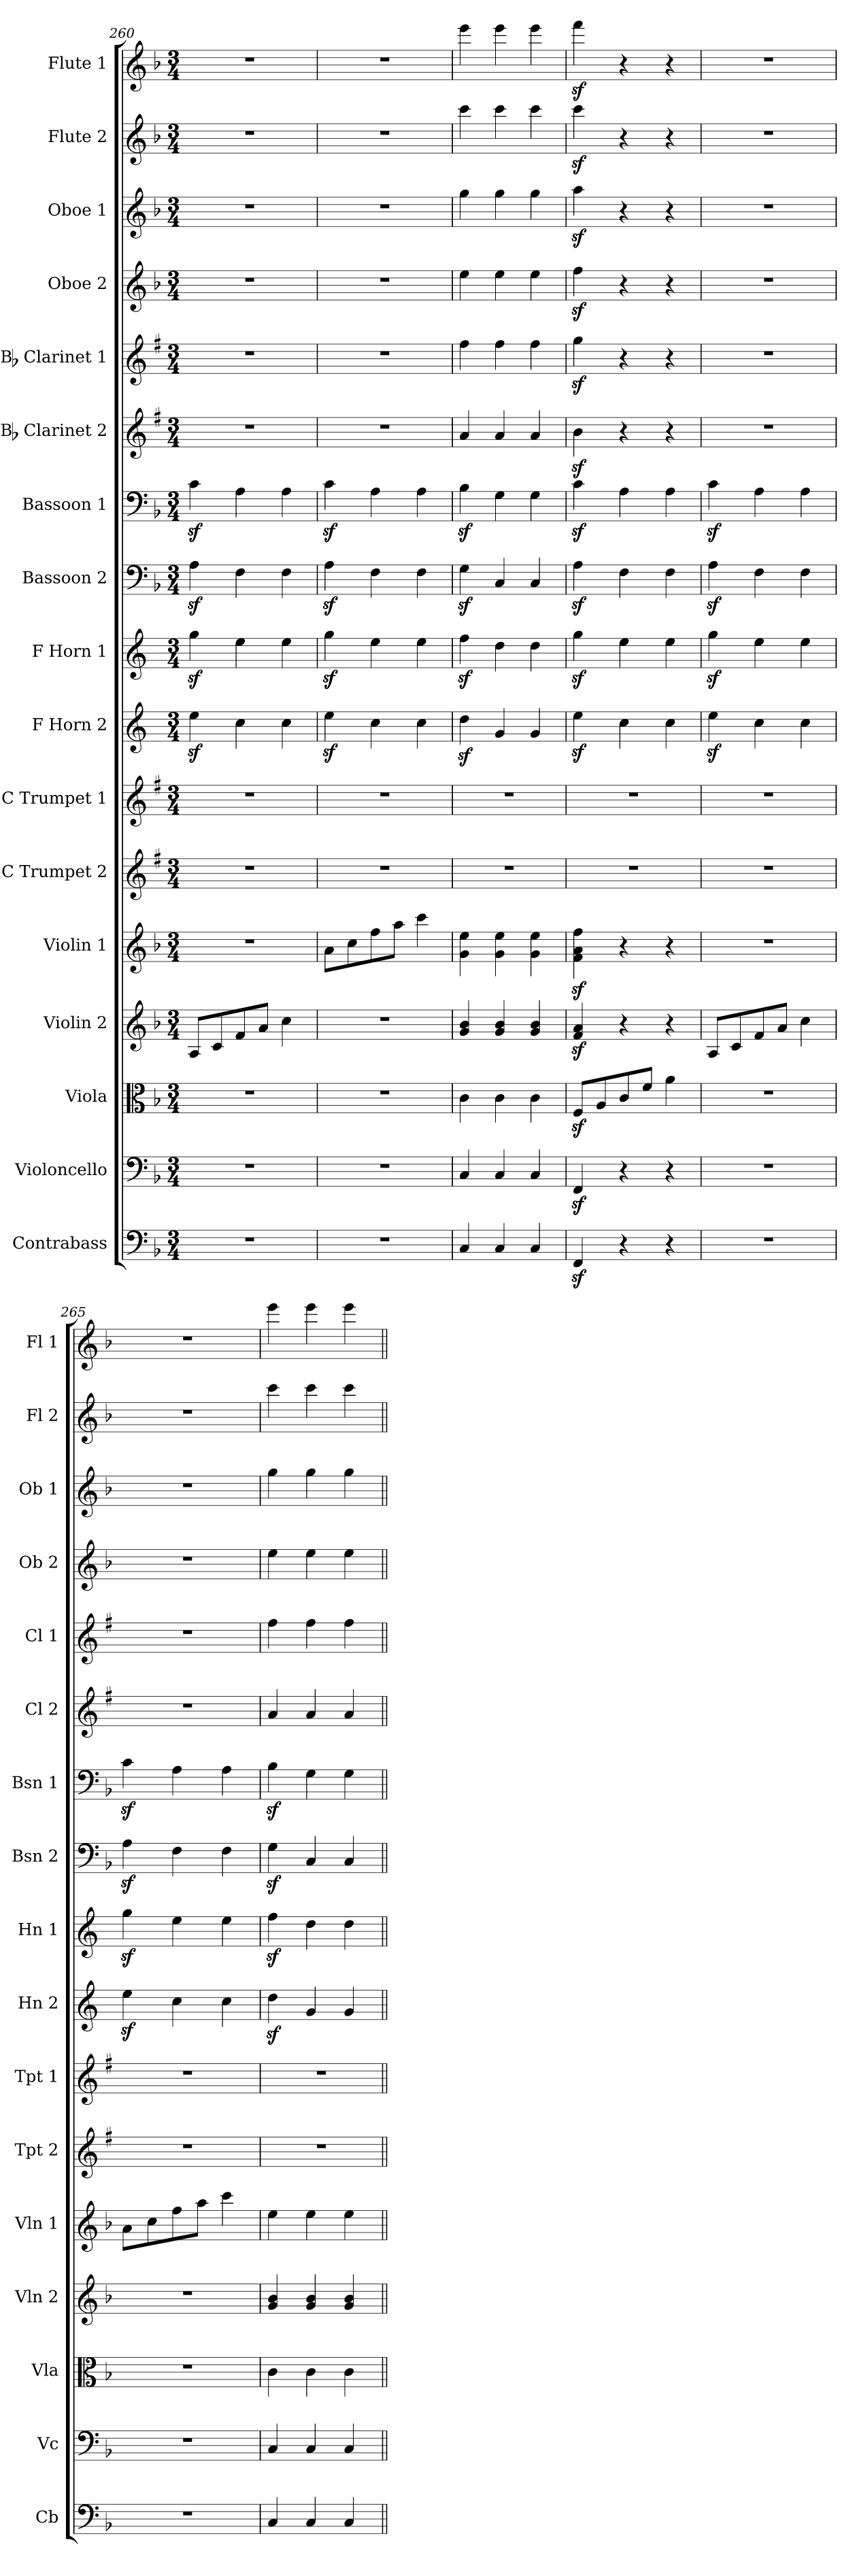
**kern	**kern	**kern	**kern	**kern	**kern	**kern	**kern	**kern	**kern	**kern	**kern	**kern	**kern	**kern	**kern	**kern
*part17	*part16	*part15	*part14	*part13	*part12	*part11	*part10	*part9	*part8	*part7	*part6	*part5	*part4	*part3	*part2	*part1
*staff17	*staff16	*staff15	*staff14	*staff13	*staff12	*staff11	*staff10	*staff9	*staff8	*staff7	*staff6	*staff5	*staff4	*staff3	*staff2	*staff1
*I"Contrabass	*I"Violoncello	*I"Viola	*I"Violin 2	*I"Violin 1	*I"C Trumpet 2	*I"C Trumpet 1	*I"F Horn 2	*I"F Horn 1	*I"Bassoon 2	*I"Bassoon 1	*I"Bb Clarinet 2	*I"Bb Clarinet 1	*I"Oboe  2	*I"Oboe 1	*I"Flute 2	*I"Flute 1
*I'Cb	*I'Vc	*I'Vla	*I'Vln 2	*I'Vln 1	*I'Tpt 2	*I'Tpt 1	*I'Hn 2	*I'Hn 1	*I'Bsn 2	*I'Bsn 1	*I'Cl 2	*I'Cl 1	*I'Ob 2	*I'Ob 1	*I'Fl 2	*I'Fl 1
*clefF4	*clefF4	*clefC3	*clefG2	*clefG2	*clefG2	*clefG2	*clefG2	*clefG2	*clefF4	*clefF4	*clefG2	*clefG2	*clefG2	*clefG2	*clefG2	*clefG2
*ITrd7c12	*	*	*	*	*ITrd1c2	*ITrd1c2	*ITrd4c7	*ITrd4c7	*	*	*ITrd1c2	*ITrd1c2	*	*	*	*
*k[b-]	*k[b-]	*k[b-]	*k[b-]	*k[b-]	*k[b-]	*k[b-]	*k[b-]	*k[b-]	*k[b-]	*k[b-]	*k[b-]	*k[b-]	*k[b-]	*k[b-]	*k[b-]	*k[b-]
*M3/4	*M3/4	*M3/4	*M3/4	*M3/4	*M3/4	*M3/4	*M3/4	*M3/4	*M3/4	*M3/4	*M3/4	*M3/4	*M3/4	*M3/4	*M3/4	*M3/4
=260	=260	=260	=260	=260	=260	=260	=260	=260	=260	=260	=260	=260	=260	=260	=260	=260
2.r	2.r	2.r	8A/L	2.r	2.r	2.r	4az<\	4ccz<\	4Az<\	4cz<\	2.r	2.r	2.r	2.r	2.r	2.r
.	.	.	8c/	.	.	.	.	.	.	.	.	.	.	.	.	.
.	.	.	8f/	.	.	.	4f\	4a\	4F\	4A\	.	.	.	.	.	.
.	.	.	8a/J	.	.	.	.	.	.	.	.	.	.	.	.	.
.	.	.	4cc\	.	.	.	4f\	4a\	4F\	4A\	.	.	.	.	.	.
=261	=261	=261	=261	=261	=261	=261	=261	=261	=261	=261	=261	=261	=261	=261	=261	=261
2.r	2.r	2.r	2.r	8a\L	2.r	2.r	4az<\	4ccz<\	4Az<\	4cz<\	2.r	2.r	2.r	2.r	2.r	2.r
.	.	.	.	8cc\	.	.	.	.	.	.	.	.	.	.	.	.
.	.	.	.	8ff\	.	.	4f\	4a\	4F\	4A\	.	.	.	.	.	.
.	.	.	.	8aa\J	.	.	.	.	.	.	.	.	.	.	.	.
.	.	.	.	4ccc\	.	.	4f\	4a\	4F\	4A\	.	.	.	.	.	.
=262	=262	=262	=262	=262	=262	=262	=262	=262	=262	=262	=262	=262	=262	=262	=262	=262
4CC/	4C/	4c\	4g/ 4b-/	4g\ 4ee\	2.r	2.r	4gz<\	4b-z<\	4Gz<\	4B-z<\	4g/	4ee\	4ee\	4gg\	4ccc\	4eee\
4CC/	4C/	4c\	4g/ 4b-/	4g\ 4ee\	.	.	4c/	4g\	4C/	4G\	4g/	4ee\	4ee\	4gg\	4ccc\	4eee\
4CC/	4C/	4c\	4g/ 4b-/	4g\ 4ee\	.	.	4c/	4g\	4C/	4G\	4g/	4ee\	4ee\	4gg\	4ccc\	4eee\
=263	=263	=263	=263	=263	=263	=263	=263	=263	=263	=263	=263	=263	=263	=263	=263	=263
4FFFz</	4FFz</	8Fz</L	4f/z< 4a/z<	4f\z< 4a\z< 4ff\z<	2.r	2.r	4az<\	4ccz<\	4Az<\	4cz<\	4az<\	4ffz<\	4ffz<\	4aaz<\	4cccz<\	4fffz<\
.	.	8A/	.	.	.	.	.	.	.	.	.	.	.	.	.	.
4r	4r	8c/	4r	4r	.	.	4f\	4a\	4F\	4A\	4r	4r	4r	4r	4r	4r
.	.	8f/J	.	.	.	.	.	.	.	.	.	.	.	.	.	.
4r	4r	4a\	4r	4r	.	.	4f\	4a\	4F\	4A\	4r	4r	4r	4r	4r	4r
=264	=264	=264	=264	=264	=264	=264	=264	=264	=264	=264	=264	=264	=264	=264	=264	=264
2.r	2.r	2.r	8A/L	2.r	2.r	2.r	4az<\	4ccz<\	4Az<\	4cz<\	2.r	2.r	2.r	2.r	2.r	2.r
.	.	.	8c/	.	.	.	.	.	.	.	.	.	.	.	.	.
.	.	.	8f/	.	.	.	4f\	4a\	4F\	4A\	.	.	.	.	.	.
.	.	.	8a/J	.	.	.	.	.	.	.	.	.	.	.	.	.
.	.	.	4cc\	.	.	.	4f\	4a\	4F\	4A\	.	.	.	.	.	.
=265	=265	=265	=265	=265	=265	=265	=265	=265	=265	=265	=265	=265	=265	=265	=265	=265
2.r	2.r	2.r	2.r	8a\L	2.r	2.r	4az<\	4ccz<\	4Az<\	4cz<\	2.r	2.r	2.r	2.r	2.r	2.r
.	.	.	.	8cc\	.	.	.	.	.	.	.	.	.	.	.	.
.	.	.	.	8ff\	.	.	4f\	4a\	4F\	4A\	.	.	.	.	.	.
.	.	.	.	8aa\J	.	.	.	.	.	.	.	.	.	.	.	.
.	.	.	.	4ccc\	.	.	4f\	4a\	4F\	4A\	.	.	.	.	.	.
=266	=266	=266	=266	=266	=266	=266	=266	=266	=266	=266	=266	=266	=266	=266	=266	=266
4CC/	4C/	4c\	4g/ 4b-/	4ee\	2.r	2.r	4gz<\	4b-z<\	4Gz<\	4B-z<\	4g/	4ee\	4ee\	4gg\	4ccc\	4eee\
4CC/	4C/	4c\	4g/ 4b-/	4ee\	.	.	4c/	4g\	4C/	4G\	4g/	4ee\	4ee\	4gg\	4ccc\	4eee\
4CC/	4C/	4c\	4g/ 4b-/	4ee\	.	.	4c/	4g\	4C/	4G\	4g/	4ee\	4ee\	4gg\	4ccc\	4eee\
=||	=||	=||	=||	=||	=||	=||	=||	=||	=||	=||	=||	=||	=||	=||	=||	=||
*-	*-	*-	*-	*-	*-	*-	*-	*-	*-	*-	*-	*-	*-	*-	*-	*-
